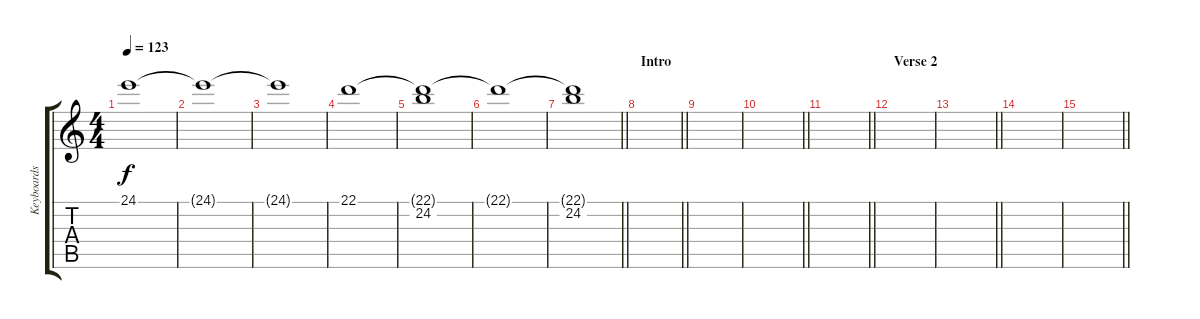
\track ("Keyboards (Chris Warren)" "Keyboards ") {instrument synthstrings1}
\staff {score tabs}
\tuning (E4 B3 G3 D3 A2 E2) {hide}
\ts (4 4)
\tempo 123
\clef g2
\ks c
24.1{t}.1{dy f} |
24.1{t}.1 |
24.1{t}.1 |
22.1.1 |
(22.1{t} 24.2).1 |
22.1{t}.1 |
\barLineRight lightlight
(22.1{t} 24.2).1 |
\section ("" "Intro")
\barLineRight lightlight
|
|
\barLineRight lightlight
|
\barLineRight lightlight
|
\section ("" "Verse 2")
|
\barLineRight lightlight
|
|
\barLineRight lightlight
